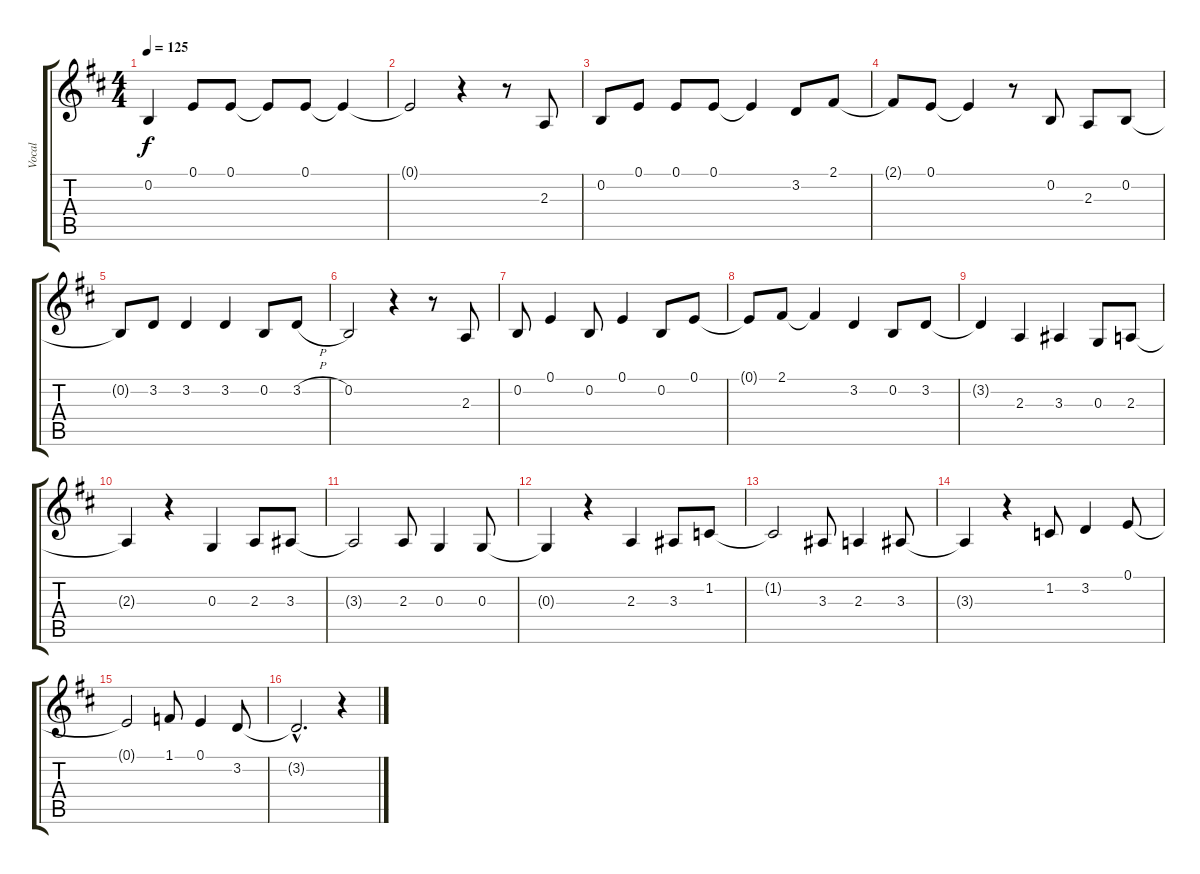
\track ("Vocal" "Vocal") {instrument englishhorn}
\staff {score tabs}
\tuning (E4 B3 G3 D3 A2 E2) {hide}
\ts (4 4)
\tempo 125
\clef g2
\ks d
0.2.4{dy f} 0.1.8 0.1.8 0.1{t}.8 0.1.8 0.1{t}.4 |
0.1{t}.2 r.4 r.8 2.3.8 |
0.2.8 0.1.8 0.1.8 0.1.8 0.1{t}.4 3.2.8 2.1.8 |
2.1{t}.8 0.1.8 0.1{t}.4 r.8 0.2.8 2.3.8 0.2.8 |
0.2{t}.8 3.2.8 3.2.4 3.2.4 0.2.8 3.2{h}.8 |
0.2.2 r.4 r.8 2.3.8 |
0.2.8 0.1.4 0.2.8 0.1.4 0.2.8 0.1.8 |
0.1{t}.8 2.1.8 2.1{t}.4 3.2.4 0.2.8 3.2.8 |
3.2{t}.4 2.3.4 3.3.4 0.3.8 2.3.8 |
2.3{t}.4 r.4 0.3.4 2.3.8 3.3.8 |
3.3{t}.2 2.3.8 0.3.4 0.3.8 |
0.3{t}.4 r.4 2.3.4 3.3.8 1.2.8 |
1.2{t}.2 3.3.8 2.3.4 3.3.8 |
3.3{t}.4 r.4 1.2.8 3.2.4 0.1.8 |
0.1{t}.2 1.1.8 0.1.4 3.2.8 |
3.2{hac t}.2{d} r.4
